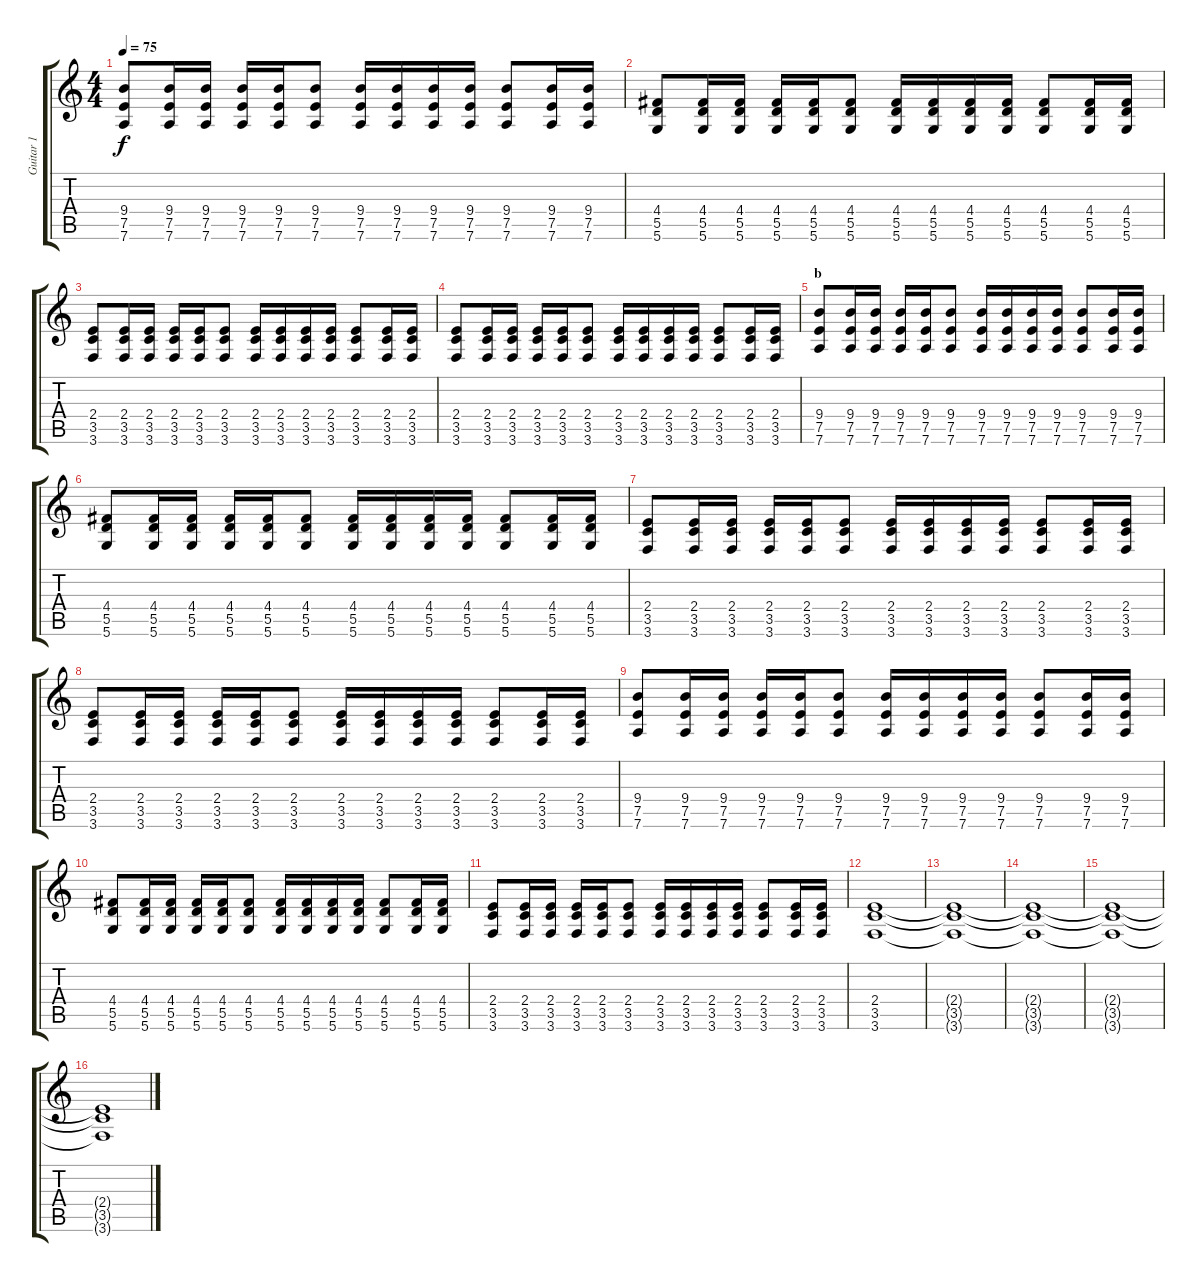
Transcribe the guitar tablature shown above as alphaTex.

\track ("Guitar 1" "Guitar 1") {instrument acousticguitarsteel}
\staff {score tabs}
\tuning (E4 B3 G3 D3 A2 D2) {hide}
\ts (4 4)
\tempo 75
\clef g2
\ks c
(9.4 7.5 7.6).8{dy f} (9.4 7.5 7.6).16 (9.4 7.5 7.6).16 (9.4 7.5 7.6).16 (9.4 7.5 7.6).16 (9.4 7.5 7.6).8 (9.4 7.5 7.6).16 (9.4 7.5 7.6).16 (9.4 7.5 7.6).16 (9.4 7.5 7.6).16 (9.4 7.5 7.6).8 (9.4 7.5 7.6).16 (9.4 7.5 7.6).16 |
(4.4 5.5 5.6).8 (4.4 5.5 5.6).16 (4.4 5.5 5.6).16 (4.4 5.5 5.6).16 (4.4 5.5 5.6).16 (4.4 5.5 5.6).8 (4.4 5.5 5.6).16 (4.4 5.5 5.6).16 (4.4 5.5 5.6).16 (4.4 5.5 5.6).16 (4.4 5.5 5.6).8 (4.4 5.5 5.6).16 (4.4 5.5 5.6).16 |
(2.4 3.5 3.6).8 (2.4 3.5 3.6).16 (2.4 3.5 3.6).16 (2.4 3.5 3.6).16 (2.4 3.5 3.6).16 (2.4 3.5 3.6).8 (2.4 3.5 3.6).16 (2.4 3.5 3.6).16 (2.4 3.5 3.6).16 (2.4 3.5 3.6).16 (2.4 3.5 3.6).8 (2.4 3.5 3.6).16 (2.4 3.5 3.6).16 |
(2.4 3.5 3.6).8 (2.4 3.5 3.6).16 (2.4 3.5 3.6).16 (2.4 3.5 3.6).16 (2.4 3.5 3.6).16 (2.4 3.5 3.6).8 (2.4 3.5 3.6).16 (2.4 3.5 3.6).16 (2.4 3.5 3.6).16 (2.4 3.5 3.6).16 (2.4 3.5 3.6).8 (2.4 3.5 3.6).16 (2.4 3.5 3.6).16 |
\section ("" "b")
(9.4 7.5 7.6).8 (9.4 7.5 7.6).16 (9.4 7.5 7.6).16 (9.4 7.5 7.6).16 (9.4 7.5 7.6).16 (9.4 7.5 7.6).8 (9.4 7.5 7.6).16 (9.4 7.5 7.6).16 (9.4 7.5 7.6).16 (9.4 7.5 7.6).16 (9.4 7.5 7.6).8 (9.4 7.5 7.6).16 (9.4 7.5 7.6).16 |
(4.4 5.5 5.6).8 (4.4 5.5 5.6).16 (4.4 5.5 5.6).16 (4.4 5.5 5.6).16 (4.4 5.5 5.6).16 (4.4 5.5 5.6).8 (4.4 5.5 5.6).16 (4.4 5.5 5.6).16 (4.4 5.5 5.6).16 (4.4 5.5 5.6).16 (4.4 5.5 5.6).8 (4.4 5.5 5.6).16 (4.4 5.5 5.6).16 |
(2.4 3.5 3.6).8 (2.4 3.5 3.6).16 (2.4 3.5 3.6).16 (2.4 3.5 3.6).16 (2.4 3.5 3.6).16 (2.4 3.5 3.6).8 (2.4 3.5 3.6).16 (2.4 3.5 3.6).16 (2.4 3.5 3.6).16 (2.4 3.5 3.6).16 (2.4 3.5 3.6).8 (2.4 3.5 3.6).16 (2.4 3.5 3.6).16 |
(2.4 3.5 3.6).8 (2.4 3.5 3.6).16 (2.4 3.5 3.6).16 (2.4 3.5 3.6).16 (2.4 3.5 3.6).16 (2.4 3.5 3.6).8 (2.4 3.5 3.6).16 (2.4 3.5 3.6).16 (2.4 3.5 3.6).16 (2.4 3.5 3.6).16 (2.4 3.5 3.6).8 (2.4 3.5 3.6).16 (2.4 3.5 3.6).16 |
(9.4 7.5 7.6).8 (9.4 7.5 7.6).16 (9.4 7.5 7.6).16 (9.4 7.5 7.6).16 (9.4 7.5 7.6).16 (9.4 7.5 7.6).8 (9.4 7.5 7.6).16 (9.4 7.5 7.6).16 (9.4 7.5 7.6).16 (9.4 7.5 7.6).16 (9.4 7.5 7.6).8 (9.4 7.5 7.6).16 (9.4 7.5 7.6).16 |
(4.4 5.5 5.6).8 (4.4 5.5 5.6).16 (4.4 5.5 5.6).16 (4.4 5.5 5.6).16 (4.4 5.5 5.6).16 (4.4 5.5 5.6).8 (4.4 5.5 5.6).16 (4.4 5.5 5.6).16 (4.4 5.5 5.6).16 (4.4 5.5 5.6).16 (4.4 5.5 5.6).8 (4.4 5.5 5.6).16 (4.4 5.5 5.6).16 |
(2.4 3.5 3.6).8 (2.4 3.5 3.6).16 (2.4 3.5 3.6).16 (2.4 3.5 3.6).16 (2.4 3.5 3.6).16 (2.4 3.5 3.6).8 (2.4 3.5 3.6).16 (2.4 3.5 3.6).16 (2.4 3.5 3.6).16 (2.4 3.5 3.6).16 (2.4 3.5 3.6).8 (2.4 3.5 3.6).16 (2.4 3.5 3.6).16 |
(2.4 3.5 3.6).1 |
(2.4{t} 3.5{t} 3.6{t}).1 |
(2.4{t} 3.5{t} 3.6{t}).1 |
(2.4{t} 3.5{t} 3.6{t}).1 |
(2.4{t} 3.5{t} 3.6{t}).1
